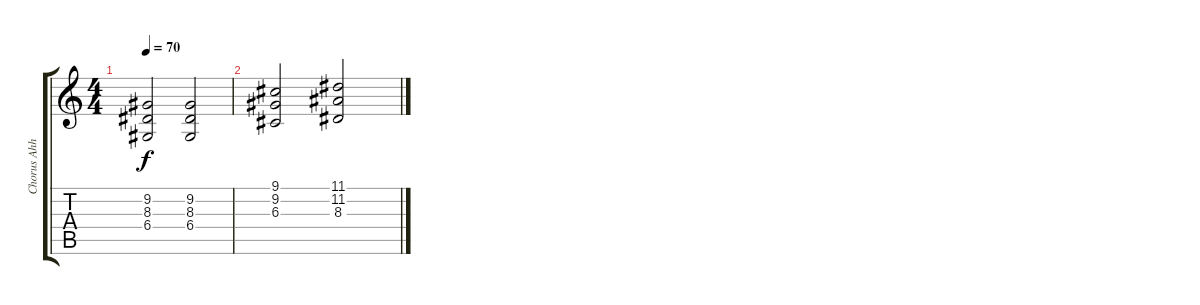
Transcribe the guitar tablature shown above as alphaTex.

\track ("Chorus Ahhhs" "Chorus Ahh") {instrument choiraahs}
\staff {score tabs}
\tuning (E4 B3 G3 D3 A2 E2) {hide}
\ts (4 4)
\tempo 70
\clef g2
\ks c
(9.2 8.3 6.4).2{dy f} (9.2 8.3 6.4).2 |
(9.1 9.2 6.3).2 (11.1 11.2 8.3).2
